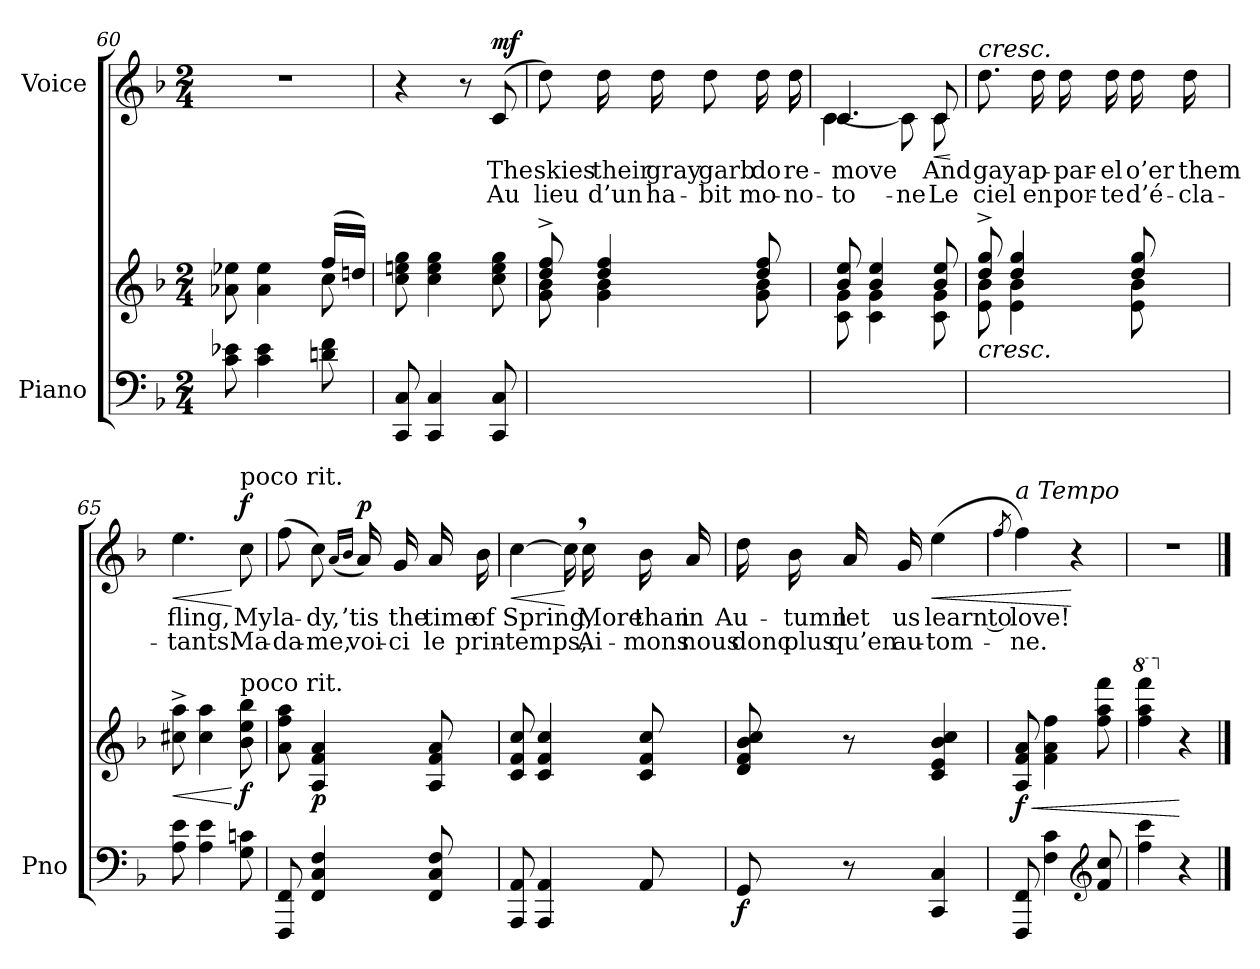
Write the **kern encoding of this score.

**kern	**kern	**dynam	**kern	**text	**text	**dynam
*part2	*part2	*part2	*part1	*part1	*part1	*part1
*staff3	*staff2	*staff2/3	*staff1	*staff1	*staff1	*staff1
*I"Piano	*	*	*I"Voice	*	*	*
*I'Pno	*	*	*	*	*	*
*clefF4	*clefG2	*	*clefG2	*	*	*
*k[b-]	*k[b-]	*	*k[b-]	*	*	*
*M2/4	*M2/4	*	*M2/4	*	*	*
=60	=60	=60	=60	=60	=60	=60
*	*^	*	*	*	*	*
8c\ 8e-X\	8a-X\ 8ee-X\	4ryy	.	2r	.	.	.
4c\ 4e-\	4a-\ 4ee-\	.	.	.	.	.	.
.	.	8ryy	.	.	.	.	.
8dn\ 8f\	(16ff/LL	8cc\	.	.	.	.	.
.	16ddn/JJ)	.	.	.	.	.	.
*	*v	*v	*	*	*	*	*
=61	=61	=61	=61	=61	=61	=61
8CC/ 8C/	8cc\ 8een\ 8gg\	.	4r	.	.	.
4CC/ 4C/	4cc\ 4ee\ 4gg\	.	.	.	.	.
.	.	.	8r	.	.	.
!	!	!	!	!	!	!LO:DY:a
8CC/ 8C/	8cc\ 8ee\ 8gg\	.	(8c/	The	Au	mf
=62	=62	=62	=62	=62	=62	=62
*	*^	*	*^	*	*	*
2ryy	8dd/^ 8ff/^	8g\ 8b-\	.	8dd\)	4ryy	skies	lieu	.
.	4dd/ 4ff/	4g\ 4b-\	.	16dd\	.	their	d’un	.
.	.	.	.	16dd\	.	gray	ha-	.
.	.	.	.	8dd\	8ryy	garb	-bit	.
.	8dd/ 8ff/	8g\ 8b-\	.	16dd\	16ryy	do	mo-	.
.	.	.	.	16dd\	16dd	re-	-no-	.
=63	=63	=63	=63	=63	=63	=63	=63	=63
2ryy	8b-/ 8ee/	8c\ 8g\	.	4.c/	[4c\	-move	to-	.
.	4b-/ 4ee/	4c\ 4g\	.	.	.	.	.	.
.	.	.	.	.	8c\]	.	-ne	.
!	!	!	!	!	!	!	!	!LO:HP:b
.	8b-/ 8ee/	8c\ 8g\	.	8c/	8c\	And	-Le	<
*	*v	*v	*	*	*	*	*	*
*	*	*	*v	*v	*	*	*
.	.	.	.	.	.	[
=64	=64	=64	=64	=64	=64	=64
*	*^	*	*	*	*	*
!	!	!	!	!LO:TX:a:i:t=cresc.	!	!	!
!	!LO:TX:b:i:t=cresc.	!	!	!	!	!	!
2ryy	8dd/^ 8gg/^	8e\ 8b-\	.	8.dd\	gay	ciel	.
.	4dd/ 4gg/	4e\ 4b-\	.	.	.	.	.
.	.	.	.	16dd\	ap-	en	.
.	.	.	.	16dd\	-par-	por-	.
.	.	.	.	16dd\	-el	-te	.
.	8dd/ 8gg/	8e\ 8b-\	.	16dd\	o’er	d’é-	.
.	.	.	.	16dd\	them	-cla-	.
*	*v	*v	*	*	*	*	*
=65	=65	=65	=65	=65	=65	=65
!	!	!LO:HP:b	!	!	!	!LO:HP:b
8A\ 8e\	8cc#X\^ 8aa\^	<	4.ee\	fling,	tants.	<
4A\ 4e\	4cc#\ 4aa\	.	.	.	.	.
!	!	!	!LO:TX:a:t=poco rit.	!	!	!
!	!LO:TX:a:t=poco rit.	!	!	!	!	!
!	!	!LO:DY:n=1:b	!	!	!	!LO:DY:n=1:a
8G\ 8cn\	8b-\ 8ee\ 8bb-\	[ f	8cc\	My	Ma-	[ f
=66	=66	=66	=66	=66	=66	=66
8FFF/ 8FF/	8a\ 8ff\ 8aa\	.	(8ff\	la-	-da-	.
!	!	!LO:DY:b	!	!	!	!
4FF/ 4C/ 4F/	4A/ 4f/ 4a/	p	8cc\)	-dy,	-me,	.
.	.	.	(16qa/LL	.	.	.
.	.	.	16qb-/JJ	.	.	.
!	!	!	!	!	!	!LO:DY:a
.	.	.	16a/)	’tis	voi-	p
.	.	.	16g/	the	-ci	.
8FF/ 8C/ 8F/	8A/ 8f/ 8a/	.	16a/	time	le	.
.	.	.	16b-\	of	prin-	.
=67	=67	=67	=67	=67	=67	=67
!	!	!	!	!	!	!LO:HP:b
8AAA/ 8AA/	8c/ 8f/ 8cc/	.	[4cc\	Spring,	temps,	<
4AAA/ 4AA/	4c/ 4f/ 4cc/	.	.	.	.	.
.	.	.	16cc,\]	.	.	[
.	.	.	16cc\	More	Ai-	.
8AA/	8c/ 8f/ 8cc/	.	16b-\	than	-mons	.
.	.	.	16a/	in	nous	.
=68	=68	=68	=68	=68	=68	=68
!	!	!LO:DY:b=2	!	!	!	!
8GG/	8d/ 8f/ 8b-/ 8cc/	f	16dd\	Au-	donc	.
.	.	.	16b-\	-tumn	plus	.
8r	8r	.	16a/	let	qu’en	.
.	.	.	16g/	us	au-	.
!	!	!	!	!	!	!LO:HP:b
4CC/ 4C/	4c/ 4e/ 4b-/ 4cc/	.	(4ee\	learn to	-tom-	<
=69	=69	=69	=69	=69	=69	=69
.	.	.	8qff/	.	.	.
!	!	!	!LO:TX:a:i:t=a Tempo	!	!	!
!	!	!LO:HP:b	!	!	!	!
!	!	!LO:DY:n=1:b	!	!	!	!
8FFF/ 8FF/	8A/ 8f/ 8a/	< f	4ff\)	love!	-ne.	.
4F\ 4c\	4f\ 4a\ 4ff\	.	.	.	.	.
.	.	.	4r	.	.	[
*clefG2	*	*	*	*	*	*
8f/ 8cc/	8ff\ 8aa\ 8fff\	.	.	.	.	.
=70	=70	=70	=70	=70	=70	=70
*	*8va	*	*	*	*	*
4ff\ 4ccc\	4fff\ 4aaa\ 4ffff\	.	2r	.	.	.
*	*X8va	*	*	*	*	*
4r	4r	[	.	.	.	.
==	==	==	==	==	==	==
*-	*-	*-	*-	*-	*-	*-
